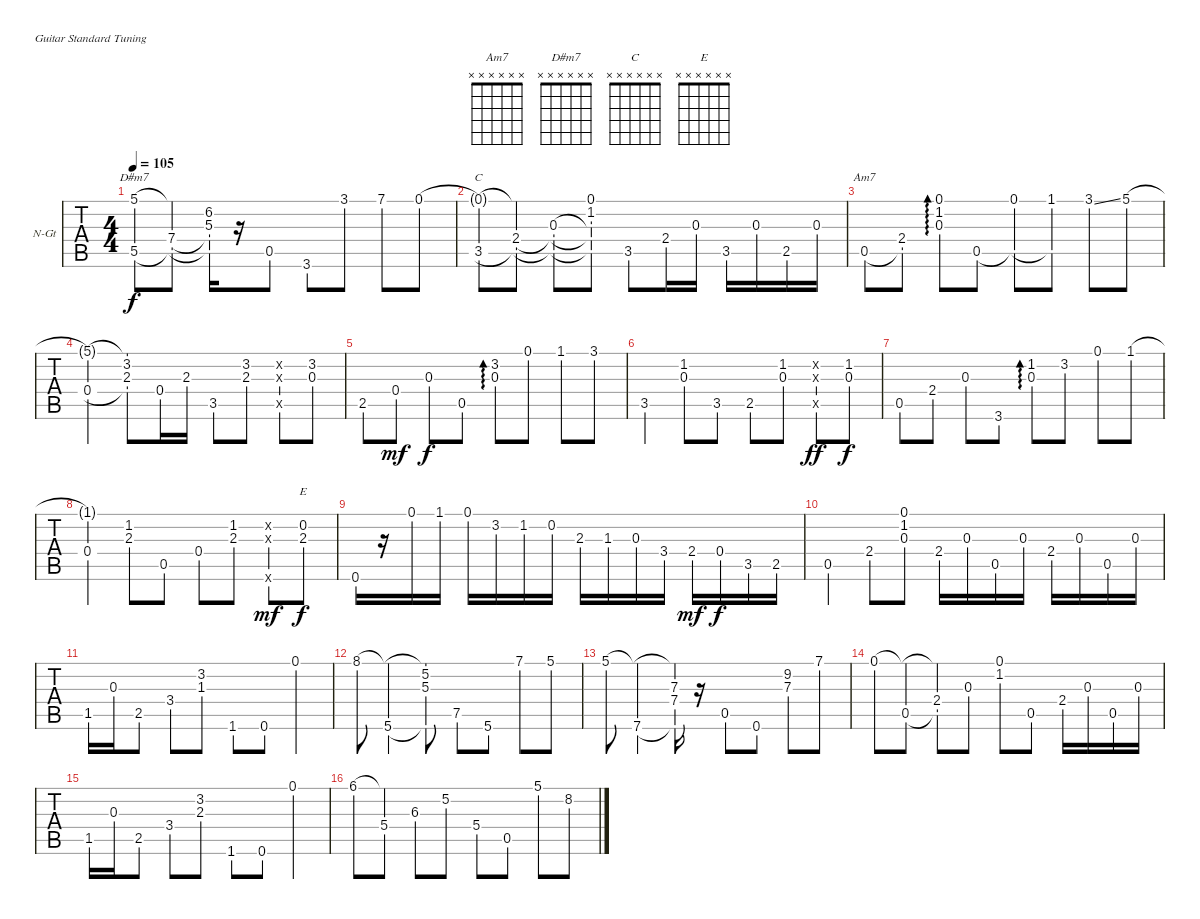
\defaultSystemsLayout 4
\bracketExtendMode groupsimilarinstruments
\firstSystemTrackNameOrientation horizontal
\otherSystemsTrackNameOrientation horizontal
\track ("Nylon Guitar" "N-Gt") {instrument acousticguitarnylon}
\staff {tabs}
\tuning (E4 B3 G3 D3 A2 E2)
\chord ("Am7" x x x x x x)
\chord ("D#m7" x x x x x x)
\chord ("C" x x x x x x)
\chord ("E" x x x x x x)
\ts (4 4)
\tempo 105
\clef g2
\ks c
(5.5{lf 2} 5.1{t}).8{ch "D#m7" dy f} (7.4{lf 4} 5.5{t} 5.1{t}).8 (6.2{lf 3} 5.3{lf 2} 7.4{t} 5.5{t}).16 r.16 0.5.8 3.6{lf 2}.8 3.1{lf 2}.8 7.1{lf 5}.8 0.1.8 |
(3.5 0.1{t}).8{ch "C"} (2.4 3.5{t} 0.1{t}).8 (0.3 2.4{t} 3.5{t}).8 (0.1 1.2 0.3{t} 2.4{t} 3.5{t}).8 3.5{lf 4}.8 2.4{lf 3}.16 0.3.16 3.5{lf 4}.16 0.3.16 2.5{lf 3}.16 0.3.16 |
0.5.8{ch "Am7"} (2.4 0.5{t}).8 (1.2 0.3 0.1).8{ad 0} 0.5.8 (0.1 0.5{t}).8 (1.1{lf 2} 0.5{t}).8 3.1{ss lf 5}.8 5.1.8 |
(0.4 5.1{t}).4 (3.2{lf 4} 2.3{lf 2} 0.4{t} 5.1{t}).8 0.4.16 2.3{lf 2}.16 3.5{lf 3}.8 (3.2{lf 4} 2.3{lf 2}).8 (0.2{x} 0.3{x} 0.5{x}).8 (3.2{lf 4} 0.3).8 |
2.5{lf 2}.8 0.4.8{dy mf} 0.3.8{dy f} 0.5.8 (3.2{lf 4} 0.3).8{ad 240} 0.1.8 1.1{lf 2}.8 3.1{lf 5}.8 |
3.5{lf 4}.4 (1.2{lf 2} 0.3).8 3.5{lf 4}.8 2.5{lf 3}.8 (1.2{lf 2} 0.3).8 (0.5{x} 0.3{x} 0.2{x}).8{dy ff} (1.2{lf 2} 0.3).8{dy f} |
0.5.8 2.4{lf 3}.8 0.3.8 3.6{lf 4}.8 (1.2{lf 2} 0.3).8{ad 240} 3.2{lf 5}.8 0.1.8 1.1{lf 2}.8 |
(0.4 1.1{t}).4 (1.2{lf 2} 2.3{lf 3}).8 0.5.8 0.4.8 (1.2 2.3).8 (0.2{x} 0.3{x} 0.6{x}).8{dy mf} (0.2 2.3).8{ch "E" dy f} |
0.6.16 r.16 0.1.16 1.1{lf 2}.16 0.1.16 3.2{lf 5}.16 1.2{lf 2}.16 0.2.16 2.3{lf 3}.16 1.3{lf 2}.16 0.3.16 3.4{lf 4}.16 2.4{lf 3}.16{dy mf} 0.4.16{dy f} 3.5{lf 4}.16 2.5{lf 3}.16 |
0.5.4 2.4.8 (0.3 0.1 1.2).8 2.4.16 0.3.16 0.5.16 0.3.16 2.4.16 0.3.16 0.5.16 0.3.16 |
1.5.16 0.3.16 2.5.8 3.4.8 (3.2 1.3).8 1.6.8 0.6.8 0.1.4 |
8.1.8 (5.6 8.1{t}).4 (5.2 5.3 5.6{t} 8.1{t}).8 7.5.8 5.6.8 7.1.8 5.1.8 |
5.1.8 (7.6 5.1{t}).4 (7.3 7.4 7.6{t} 5.1{t}).16 r.16 0.5.8 0.6.8 (9.2 7.3).8 7.1.8 |
0.1.8 (0.5 0.1{t}).8 (2.4 0.5{t} 0.1{t}).8 0.3.8 (0.1 1.2).8 0.5.8 2.4.16 0.3.16 0.5.16 0.3.16 |
1.5.16 0.3.16 2.5.8 3.4.8 (3.2 2.3).8 1.6.8 0.6.8 0.1.4 |
6.1{lf 5}.8 (5.4{lf 2} 6.1{t}).8 6.3{lf 4}.8 5.2{lf 3}.8 5.4{lf 2}.8 0.5.8 5.1{lf 2}.8 8.2{lf 5}.8
